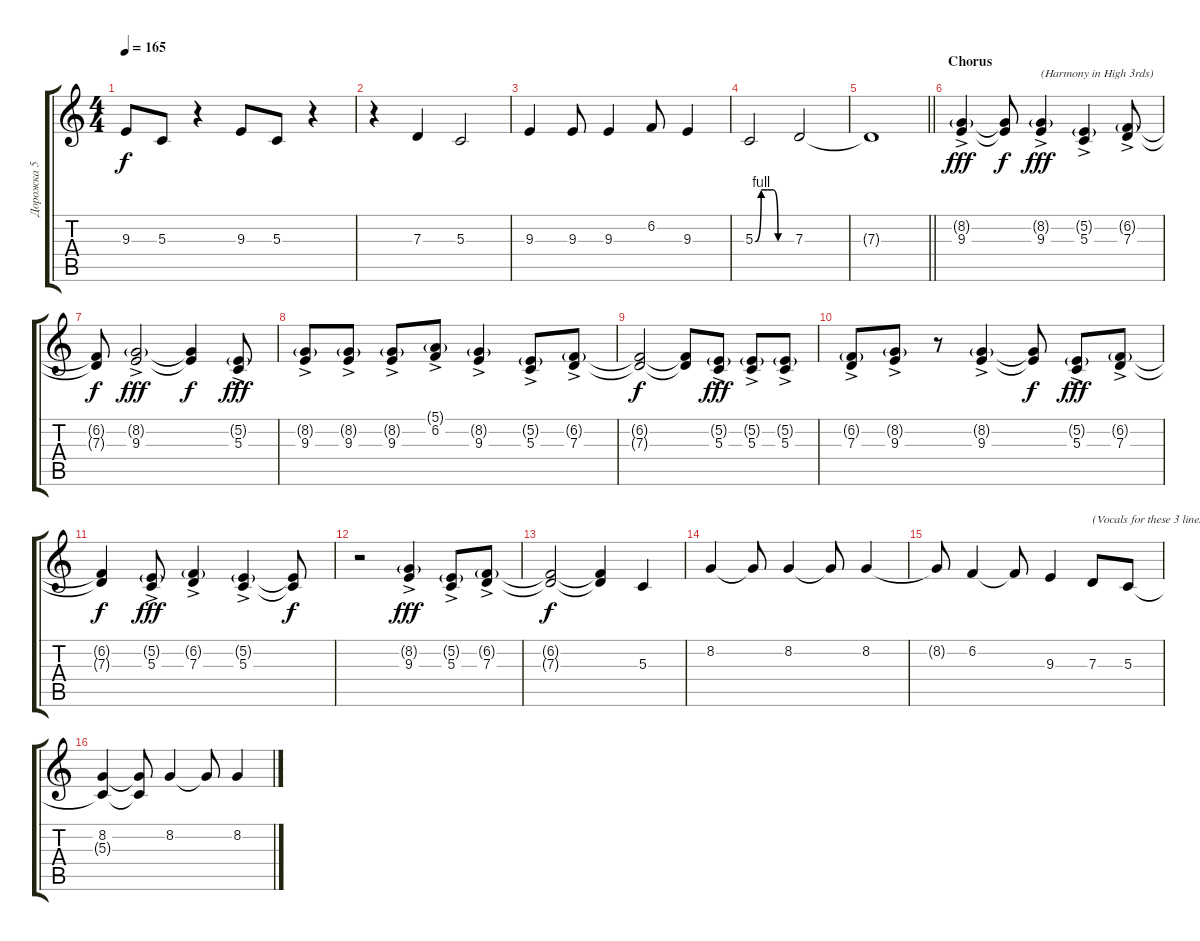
\track ("Дорожка 5" "Дорожка 5") {instrument altosax}
\staff {score tabs}
\tuning (E4 B3 G3 D3 A2 E2) {hide}
\ts (4 4)
\tempo 165
\clef g2
\ks c
9.3.8{dy f} 5.3.8 r.4 9.3.8 5.3.8 r.4 |
r.4 7.3.4 5.3.2 |
9.3.4 9.3.8 9.3.4 6.2.8 9.3.4 |
5.3{be (custom 0 0 10 4 20 4 30 4 38 0 60 0)}.2 7.3.2 |
\barLineRight lightlight
7.3{t}.1 |
\section ("" "Сhorus")
(8.2{g} 9.3{ac}).4{dy fff} (8.2{t} 9.3{t}).8{dy f} (8.2{g} 9.3{ac}).4{txt "(Harmony in High 3rds)" dy fff} (5.2{g} 5.3{ac}).4 (6.2{g} 7.3{ac}).8 |
(6.2{t} 7.3{t}).8{dy f} (8.2{g} 9.3{ac}).2{dy fff} (8.2{t} 9.3{t}).4{dy f} (5.2{g} 5.3{ac}).8{dy fff} |
(8.2{g} 9.3{ac}).8 (8.2{g} 9.3{ac}).8 (8.2{g} 9.3{ac}).8 (5.1{g} 6.2{ac}).8 (8.2{g} 9.3{ac}).4 (5.2{g} 5.3{ac}).8 (6.2{g} 7.3{ac}).8 |
(6.2{t} 7.3{t}).2{dy f} (6.2{t} 7.3{t}).8 (5.2{g} 5.3{ac}).8{dy fff} (5.2{g} 5.3{ac}).8 (5.2{g} 5.3{ac}).8 |
(6.2{g} 7.3{ac}).8 (8.2{g} 9.3{ac}).8 r.8 (8.2{g} 9.3{ac}).4 (8.2{t} 9.3{t}).8{dy f} (5.2{g} 5.3{ac}).8{dy fff} (6.2{g} 7.3{ac}).8 |
(6.2{t} 7.3{t}).4{dy f} (5.2{g} 5.3{ac}).8{dy fff} (6.2{g} 7.3{ac}).4 (5.2{g} 5.3{ac}).4 (5.2{t} 5.3{t}).8{dy f} |
r.2 (8.2{g} 9.3{ac}).4{dy fff} (5.2{g} 5.3{ac}).8 (6.2{g} 7.3{ac}).8 |
(6.2{t} 7.3{t}).2{dy f} (6.2{t} 7.3{t}).4 5.3.4 |
8.2.4 8.2{t}.8 8.2.4 8.2{t}.8 8.2.4 |
8.2{t}.8 6.2.4 6.2{t}.8 9.3.4 7.3.8{txt "(Vocals for these 3 lines overlap slightly)"} 5.3.8 |
(8.2 5.3{t}).4 (8.2{t} 5.3{t}).8 8.2.4 8.2{t}.8 8.2.4
